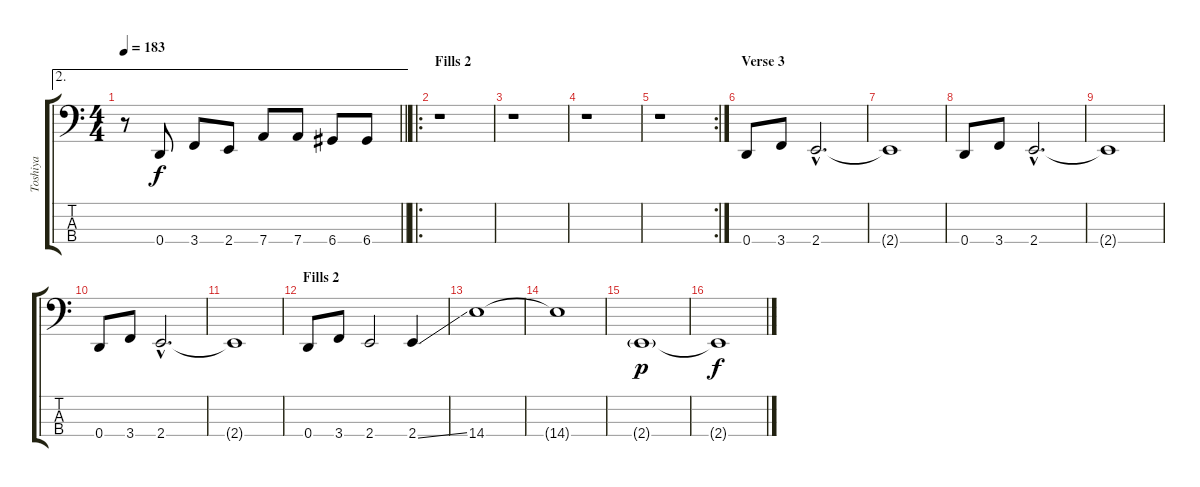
\track ("Toshiya" "Toshiya") {instrument electricbasspick}
\staff {score tabs}
\tuning (F2 C2 G1 D1) {hide}
\ae 2
\ts (4 4)
\tempo 183
\clef f4
\barLineRight lightlight
\ks c
r.8{dy f} 0.4.8 3.4.8 2.4.8 7.4.8 7.4.8 6.4.8 6.4.8 |
\ro
\section ("" "Fills 2")
r.1 |
r.1 |
r.1 |
\rc 2
r.1 |
\section ("" "Verse 3")
0.4.8 3.4.8 2.4{hac}.2{d} |
2.4{t}.1 |
0.4.8 3.4.8 2.4{hac}.2{d} |
2.4{t}.1 |
0.4.8 3.4.8 2.4{hac}.2{d} |
2.4{t}.1 |
\section ("" "Fills 2")
0.4.8 3.4.8 2.4.2 2.4{ss}.4 |
14.4.1 |
14.4{t}.1 |
2.4{g}.1{dy p} |
2.4{t}.1{dy f}
